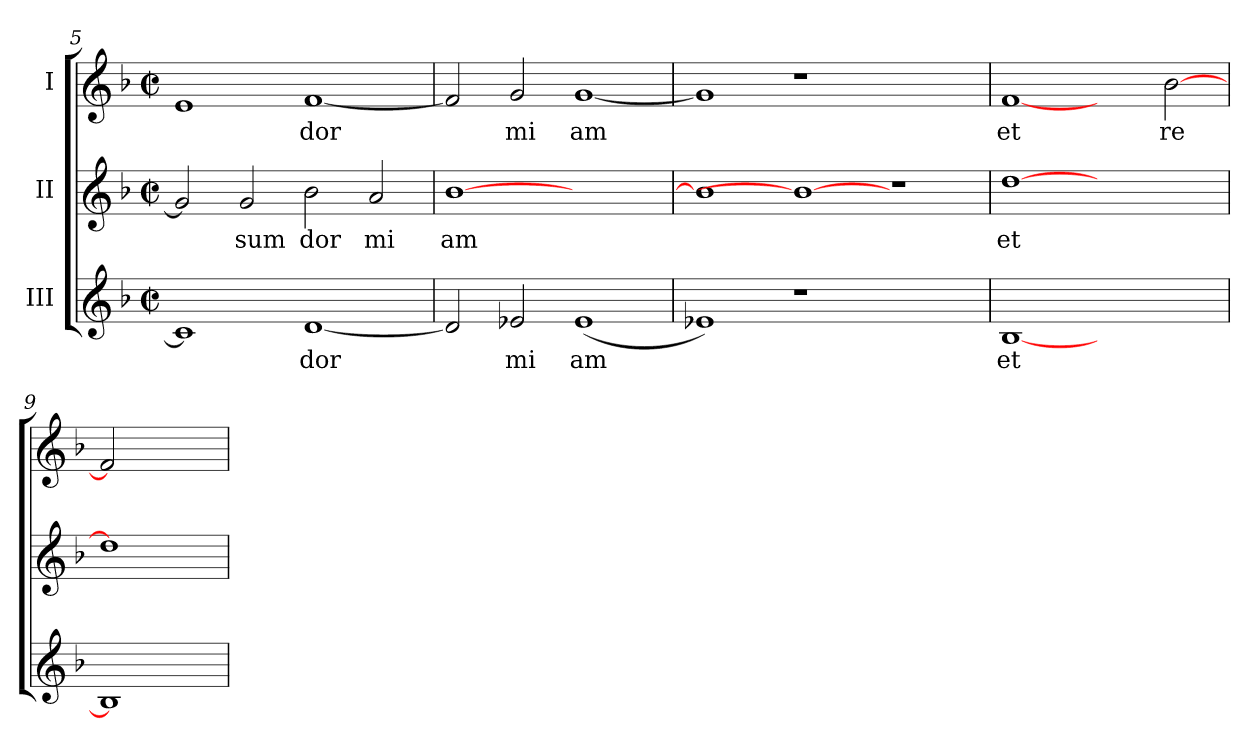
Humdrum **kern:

**kern	**text	**kern	**text	**kern	**text
*part3	*part3	*part2	*part2	*part1	*part1
*staff3	*staff3	*staff2	*staff2	*staff1	*staff1
*I"III	*	*I"II	*	*I"I	*
*clefG2	*	*clefG2	*	*clefG2	*
*k[b-]	*	*k[b-]	*	*k[b-]	*
*F:	*	*F:	*	*F:	*
*M2/2	*	*M2/2	*	*M2/2	*
*met(c|)	*	*met(c|)	*	*met(c|)	*
=5	=5	=5	=5	=5	=5
1c]	.	2g/]	.	1e	.
!	!	!	!LO:LY:b:cj	!	!
.	.	2g/	sum	.	.
!	!LO:LY:b:cj	!	!LO:LY:b:cj	!	!LO:LY:b:cj
[<1d	dor	2b-\	dor	[<1f	dor
!	!	!	!LO:LY:b:cj	!	!
.	.	2a/	mi	.	.
=6	=6	=6	=6	=6	=6
!	!	!	!LO:LY:b:cj	!	!
2d/]	.	[>1b-	am	2f/]	.
!	!LO:LY:b:cj	!	!	!	!LO:LY:b:cj
2e-X/	mi	.	.	2g/	mi
!	!LO:LY:b:cj	!	!	!	!LO:LY:b:cj
(>1e-	am	1ryy	.	[>1g	am
!!LO:LB:g=z
=7	=7	=7	=7	=7	=7
1e-X)	.	1b-]	.	1g]	.
1r	.	1b-_	.	1r	.
1ryy	.	1r	.	1ryy	.
=8	=8	=8	=8	=8	=8
!	!LO:LY:b:cj	!	!LO:LY:b:cj	!	!LO:LY:b:cj
[1B-	et	[1dd	et	[1f	et
1ryy	.	1ryy	.	2ryy	.
!	!	!	!	!	!LO:LY:b:cj
.	.	.	.	[>2b-\	re
=9	=9	=9	=9	=9	=9
1B-]	.	1dd]	.	2f]	.
.	.	.	.	2ryy	.
=	=	=	=	=	=
*-	*-	*-	*-	*-	*-
